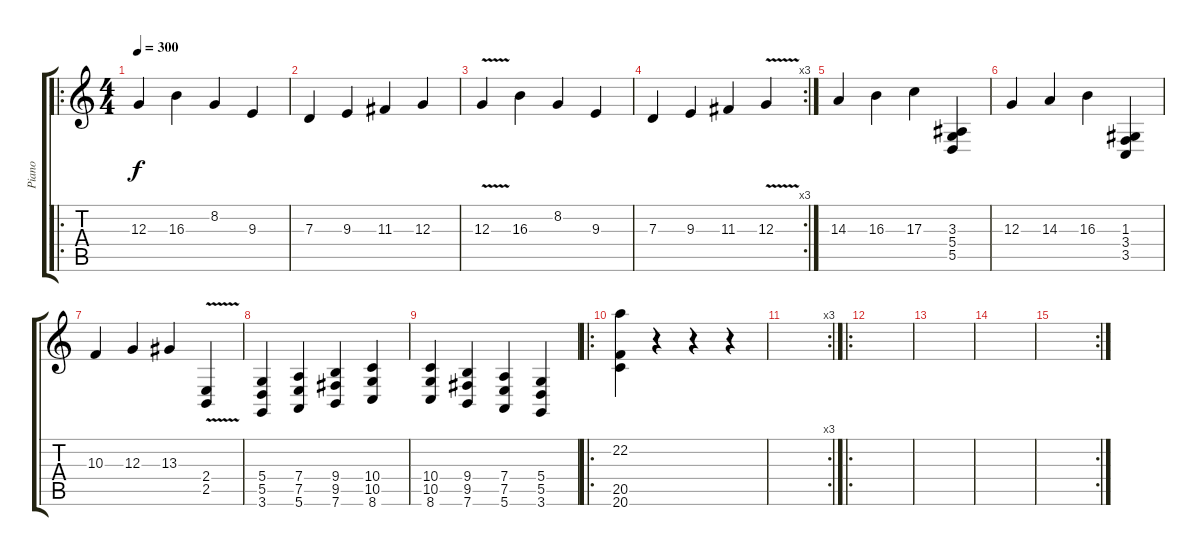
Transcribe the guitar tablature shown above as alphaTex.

\track ("Piano" "Piano") {instrument brightacousticpiano}
\staff {score tabs}
\tuning (E4 B3 G3 D3 A2 E2) {hide}
\ro
\ts (4 4)
\tempo 300
\clef g2
\ks c
12.3.4{dy f instrument brightacousticpiano} 16.3.4 8.2.4 9.3.4 |
7.3.4 9.3.4 11.3.4 12.3.4 |
12.3{v}.4 16.3.4 8.2.4 9.3.4 |
\rc 3
7.3.4 9.3.4 11.3.4 12.3{v}.4 |
14.3.4 16.3.4 17.3.4 (3.3 5.4 5.5).4 |
12.3.4 14.3.4 16.3.4 (1.3 3.4 3.5).4 |
10.3.4 12.3.4 13.3.4 (2.4{v} 2.5).4 |
(5.4 5.5 3.6).4 (7.4 7.5 5.6).4 (9.4 9.5 7.6).4 (10.4 10.5 8.6).4 |
(10.4 10.5 8.6).4 (9.4 9.5 7.6).4 (7.4 7.5 5.6).4 (5.4 5.5 3.6).4 |
\ro
(22.2 20.5 20.6).4 r.4 r.4 r.4 |
\rc 3
|
\ro
|
|
|
\rc 2
